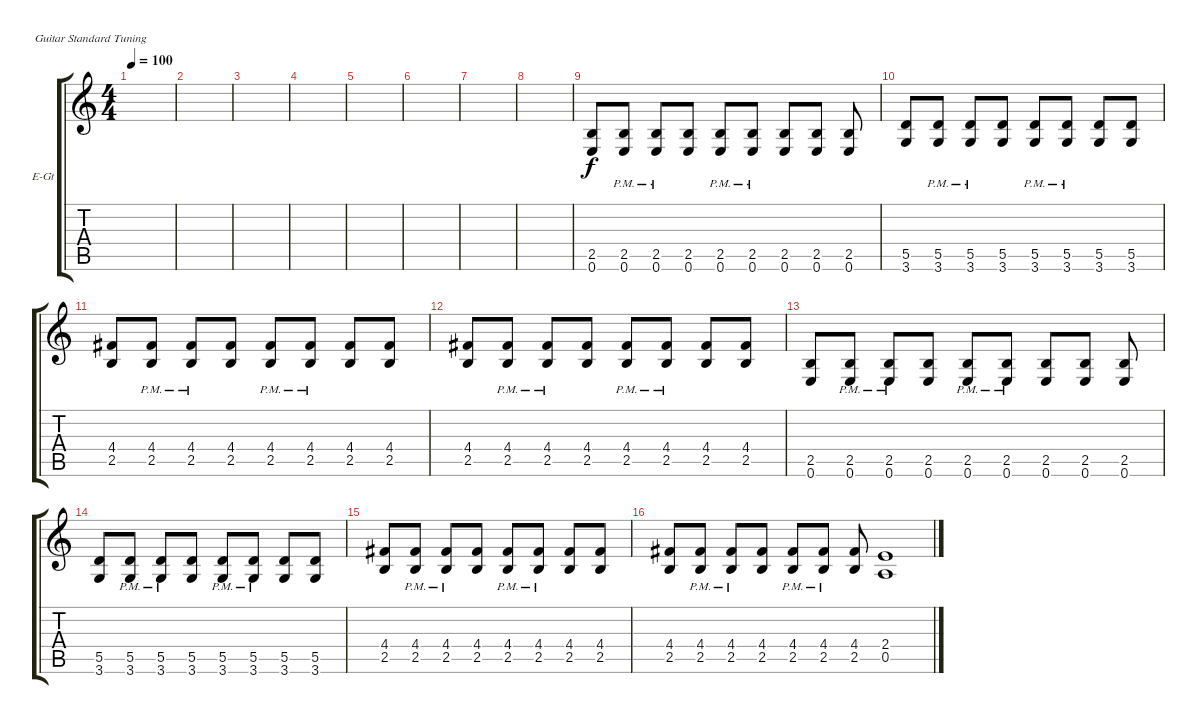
\defaultSystemsLayout 4
\bracketExtendMode groupsimilarinstruments
\firstSystemTrackNameOrientation horizontal
\otherSystemsTrackNameOrientation horizontal
\track ("Electric Guitar" "E-Gt") {instrument distortionguitar}
\staff {score tabs}
\tuning (E4 B3 G3 D3 A2 E2)
\ts (4 4)
\tempo 100
\clef g2
\scale
0.485477
\ks c
|
\scale
0.257261 |
\scale
0.257261 |
\scale
0.333333 |
\scale
0.333333 |
\scale
0.333333 |
\scale
0.333333 |
\scale
0.333333 |
\scale
0.333333 (0.6 2.5).8 (0.6{pm} 2.5{pm}).8 (0.6{pm} 2.5{pm}).8 (0.6 2.5).8 (0.6{pm} 2.5{pm}).8 (0.6{pm} 2.5{pm}).8 (0.6 2.5).8 (0.6 2.5).8 (0.6 2.5).8 |
(3.6 5.5).8 (3.6{pm} 5.5{pm}).8 (3.6{pm} 5.5{pm}).8 (3.6 5.5).8 (3.6{pm} 5.5{pm}).8 (3.6{pm} 5.5{pm}).8 (3.6 5.5).8 (3.6 5.5).8 |
(2.5 4.4).8 (2.5{pm} 4.4{pm}).8 (2.5{pm} 4.4{pm}).8 (2.5 4.4).8 (2.5{pm} 4.4{pm}).8 (2.5{pm} 4.4{pm}).8 (2.5 4.4).8 (2.5 4.4).8 |
(2.5 4.4).8 (2.5{pm} 4.4{pm}).8 (2.5{pm} 4.4{pm}).8 (2.5 4.4).8 (2.5{pm} 4.4{pm}).8 (2.5{pm} 4.4{pm}).8 (2.5 4.4).8 (2.5 4.4).8 |
(0.6 2.5).8 (0.6{pm} 2.5{pm}).8 (0.6{pm} 2.5{pm}).8 (0.6 2.5).8 (0.6{pm} 2.5{pm}).8 (0.6{pm} 2.5{pm}).8 (0.6 2.5).8 (0.6 2.5).8 (0.6 2.5).8 |
(3.6 5.5).8 (3.6{pm} 5.5{pm}).8 (3.6{pm} 5.5{pm}).8 (3.6 5.5).8 (3.6{pm} 5.5{pm}).8 (3.6{pm} 5.5{pm}).8 (3.6 5.5).8 (3.6 5.5).8 |
(2.5 4.4).8 (2.5{pm} 4.4{pm}).8 (2.5{pm} 4.4{pm}).8 (2.5 4.4).8 (2.5{pm} 4.4{pm}).8 (2.5{pm} 4.4{pm}).8 (2.5 4.4).8 (2.5 4.4).8 |
(2.5 4.4).8 (2.5{pm} 4.4{pm}).8 (2.5{pm} 4.4{pm}).8 (2.5 4.4).8 (2.5{pm} 4.4{pm}).8 (2.5{pm} 4.4{pm}).8 (2.5 4.4).8 (0.5 2.4).1
